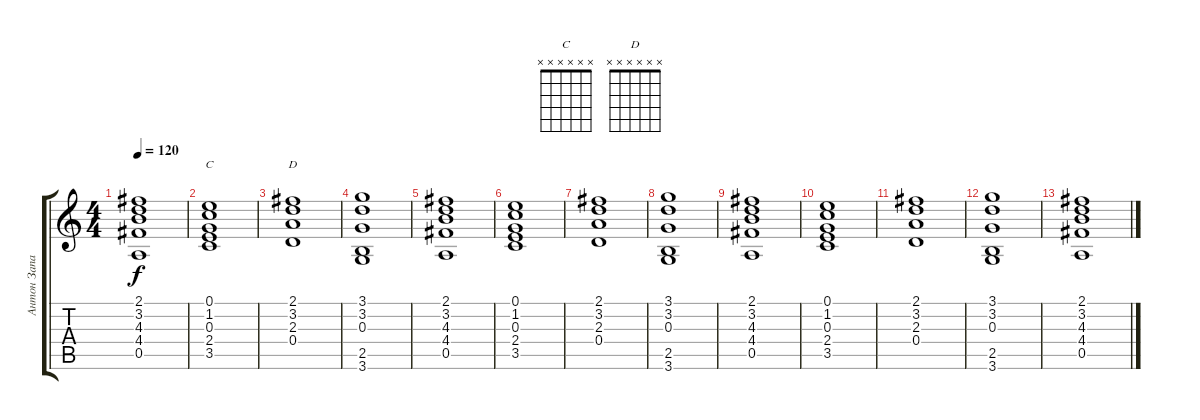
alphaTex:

\track ("Антон Запас" "Антон Запа") {instrument acousticguitarsteel}
\staff {score tabs}
\tuning (E4 B3 G3 D3 A2 E2) {hide}
\chord ("C" x x x x x x)
\chord ("D" x x x x x x)
\ts (4 4)
\tempo 120
\clef g2
\ks c
(2.1 3.2 4.3 4.4 0.5).1{dy f} |
(0.1 1.2 0.3 2.4 3.5).1{ch "C"} |
(2.1 3.2 2.3 0.4).1{ch "D"} |
(3.1 3.2 0.3 2.5 3.6).1 |
(2.1 3.2 4.3 4.4 0.5).1 |
(0.1 1.2 0.3 2.4 3.5).1 |
(2.1 3.2 2.3 0.4).1 |
(3.1 3.2 0.3 2.5 3.6).1 |
(2.1 3.2 4.3 4.4 0.5).1 |
(0.1 1.2 0.3 2.4 3.5).1 |
(2.1 3.2 2.3 0.4).1 |
(3.1 3.2 0.3 2.5 3.6).1 |
(2.1 3.2 4.3 4.4 0.5).1
